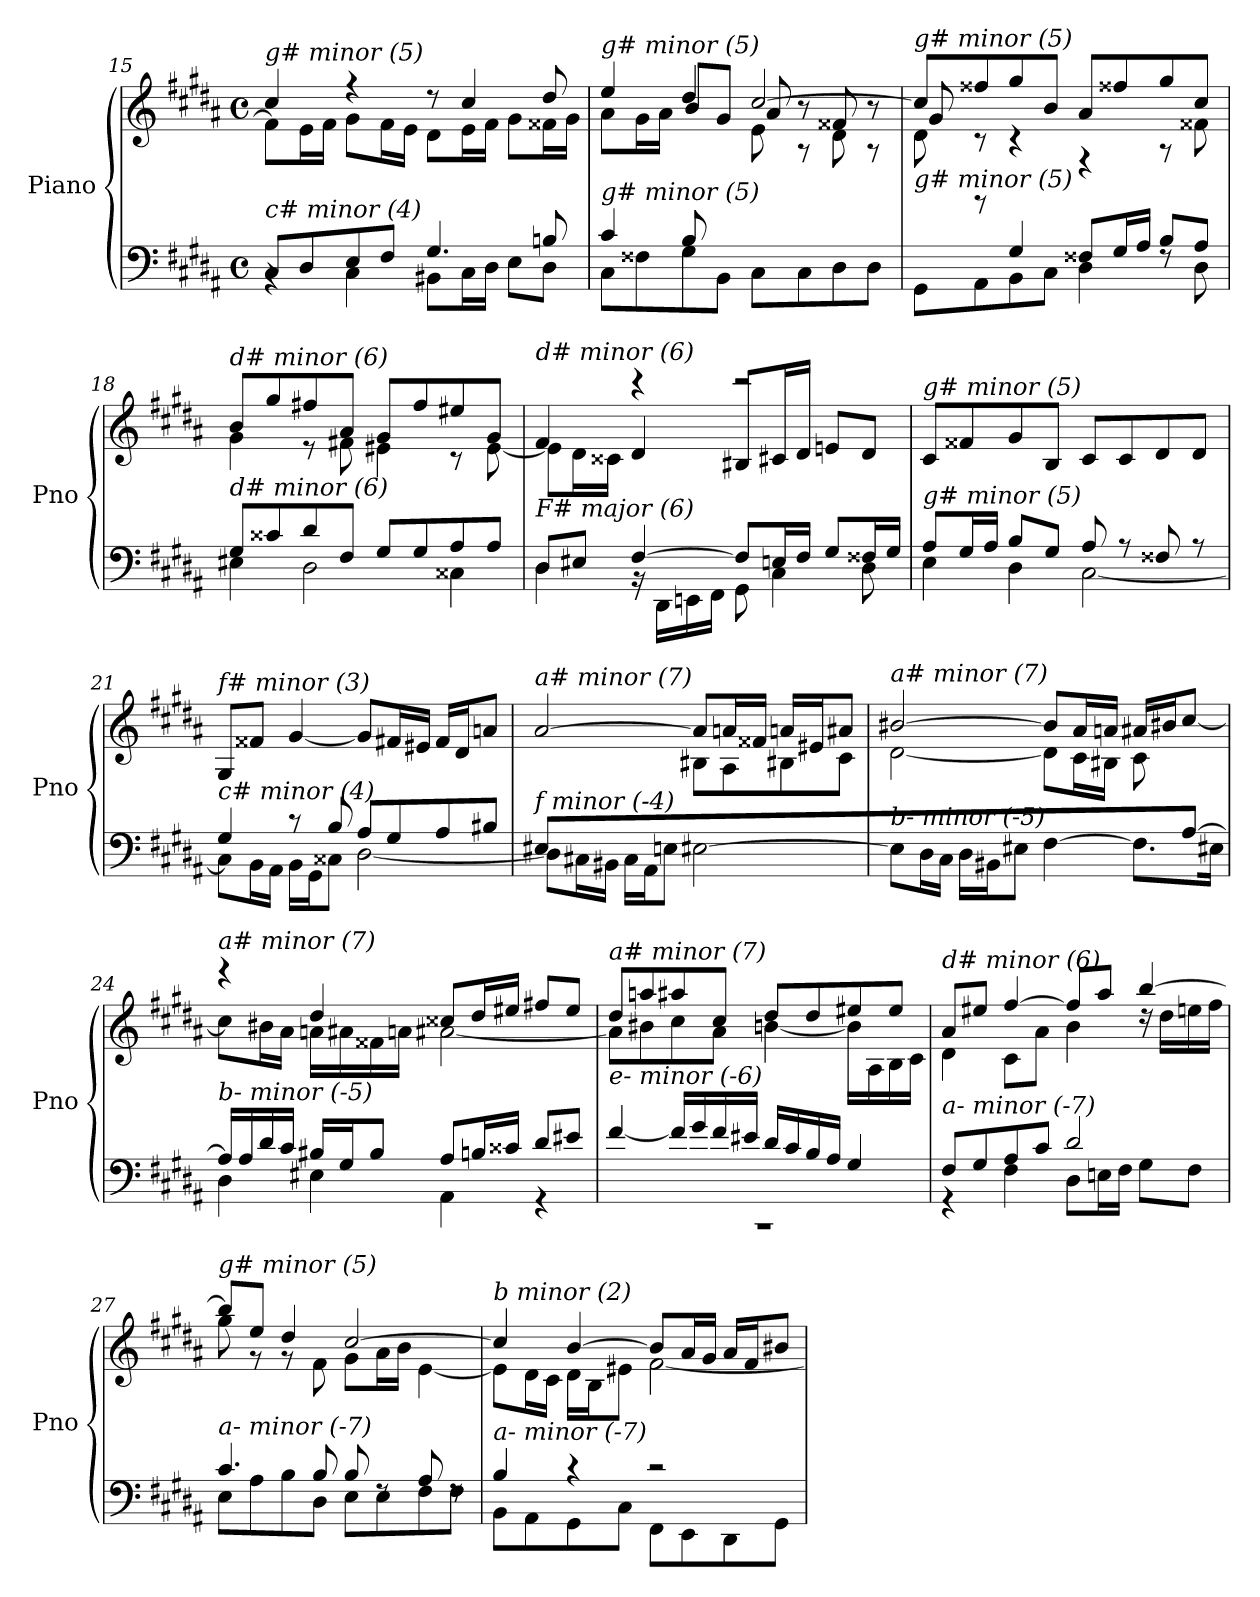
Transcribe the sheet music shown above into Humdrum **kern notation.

**kern	**kern
*part1	*part1
*staff2	*staff1
*I"Piano	*
*I'Pno	*
*clefF4	*clefG2
*k[f#c#g#d#a#]	*k[f#c#g#d#a#]
*M4/4	*M4/4
*met(c)	*met(c)
=15	=15
*^	*^
!	!	!LO:TX:i:t=g# minor (5)	!
!LO:TX:i:t=c# minor (4)	!	!	!
8C#/L	4rBB	4cc#/	8f#\L]
8D#/	.	.	16e\L
.	.	.	16f#\JJ
8E/	4C#\	4r	8g#\L
8F#/J	.	.	16f#\L
.	.	.	16e\JJ
4.G#/	8BB#X\L	8r	8d#\L
.	16C#\L	4cc#/	16e\L
.	16D#\JJ	.	16f#\JJ
.	8E\L	.	8g#\L
8Bn/	8D#\J	8dd#/	16f##X\L
.	.	.	16g#\JJ
!!LO:PB:g=z
=16	=16	=16	=16
*	*	*	*^
!	!	!LO:TX:i:t=g# minor (5)	!	!
!LO:TX:i:t=g# minor (5)	!	!	!	!
4c#/	8C#\L	4ee/	8a#\L	4.ryy
.	8F##X\	.	16g#\L	.
.	.	.	16a#\JJ	.
8B/L	8G#\	4dd#/	8b/L	.
2ryy	8BB\J	.	8g#/J	8d#\J
.	8C#\L	[2cc#/	8a#/	8e\
.	8C#\	.	8r	8rA
.	8D#\	.	8f##X/	8d#\
8ryy	8D#\J	.	8r	8rA
!!LO:LB:g=z	!!	!!
=17	=17	=17	=17	=17
!	!	!LO:TX:i:t=g# minor (5)	!	!
!LO:TX:i:t=g# minor (5)	!	!	!	!
8ryy	8GG#\L	8cc#/L]	8g#/	8d#\
8rb	8AA#\	8ff##X/	8rc	2..ryy
4G#/	8BB\	8gg#/	4rc	.
.	8C#\J	8b/J	.	.
8F##X/L	4D#\	8a#/L	4rF	.
16G#/L	.	8ff##X/	.	.
16A#/JJ	.	.	.	.
8B/L	8rF	8gg#/	8rA	.
8A#/J	8D#\	8cc#/J	8f##X\	.
*	*	*	*v	*v
=18	=18	=18	=18
!	!	!LO:TX:i:t=d# minor (6)	!
!LO:TX:i:t=d# minor (6)	!	!	!
8G#/L	4E#X\	8b/L	4g#\
8c##X/	.	8gg#/	.
8d#/	2D#\	8ff#X/	8r
8F#/J	.	8a#/J	8f#X\
8G#/L	.	8g#/L	4e#X\
8G#/	.	8ff#/	.
8A#/	4C##X\	8ee#X/	8r
8A#/J	.	8g#/J	[8e#\
=19	=19	=19	=19
!	!	!LO:TX:i:t=d# minor (6)	!
!LO:TX:i:t=F# major (6)	!	!	!
8D#/L	4D#\	4f#/	8e#\L]
8E#X/J	.	.	16d#\L
.	.	.	16c##X\JJ
[4F#/	16rBB	4d#/	4rccc
.	16DD#\LL	.	.
.	16EEn\	.	.
.	16FF#\JJ	.	.
8F#/L]	8GG#\	8B#X/L	2rccc
16En/L	4C#\	16c#X/L	.
16F#/JJ	.	16d#/JJ	.
8G#/L	.	8en/L	.
16F##X/L	8D#\	8d#/J	.
16G#/JJ	.	.	.
*	*	*v	*v
!!LO:LB:g=z
=20	=20	=20
!	!	!LO:TX:i:t=g# minor (5)
!LO:TX:i:t=g# minor (5)	!	!
8A#/L	4E\	8c#/L
16G#/L	.	8f##X/
16A#/JJ	.	.
8B/L	4D#\	8g#/
8G#/J	.	8B/J
8A#/	[2C#\	8c#/L
8r	.	8c#/
8F##X/	.	8d#/
8r	.	8d#/J
=21	=21	=21
!	!	!LO:TX:i:t=f# minor (3)
!LO:TX:i:t=c# minor (4)	!	!
4G#/	8C#\L]	8G#/L
.	16BB\L	8f##X/J
.	16AA#\JJ	.
8r	16BB\LL	[4g#/
.	16GG#\J	.
8B/	8C##X\J	.
8A#/L	[2D#\	8g#/L]
8G#/	.	16f#X/L
.	.	16e#X/JJ
8A#/	.	16f#/LL
.	.	16d#/J
8B#X/J	.	8ani/J
=22	=22	=22
*	*	*^
!	!	!LO:TX:i:t=a# minor (7)	!
!LO:TX:i:t=f minor (-4)	!	!	!
8E#X/L	8D#\L]	[2a#/	8ryy
2..ryy	16C#X\L	.	8d#\
.	16BB#X\JJ	.	.
.	16C#\LL	.	8e#X\
.	16AA#\J	.	.
.	8Eni\J	.	8f##X\J
.	[2E#\	8a#/L]	8B#X\L
.	.	16ani/L	8A#\
.	.	16f##X/JJ	.
.	.	16ani/LL	8B#X\
.	.	16e#X/J	.
.	.	8a#/J	8c#\J
!!LO:LB:g=z	!!
=23	=23	=23	=23
!	!	!LO:TX:i:t=a# minor (7)	!
!LO:TX:i:t=b- minor (-5)	!	!	!
2..ryy	8E#\L]	[2b#X/	[2d#\
.	16D#\L	.	.
.	16C#\JJ	.	.
.	16D#\LL	.	.
.	16BB#X\J	.	.
.	8E#X\J	.	.
.	[4F#\	8b#/L]	8d#\L]
.	.	16a#/L	16c#\L
.	.	16ani/JJ	16B#X\JJ
.	8.F#\L]	16a#/LL	8c#\L
.	.	16b#X/J	.
[8A#/J	.	[8cc#/J	8ryy
.	16E#X\Jk	.	.
=24	=24	=24	=24
!	!	!LO:TX:i:t=a# minor (7)	!
!LO:TX:i:t=b- minor (-5)	!	!	!
16A#/LL]	4D#\	8cc#\L]	4reee
16A#/	.	.	.
16d#/	.	16b#X\L	.
16c#/JJ	.	16a#\JJ	.
16B#X/LL	4E#X\	4dd#/	16ani\LL
16G#/J	.	.	16a#\
8B#/J	.	.	16f##X\
.	.	.	16ani\JJ
8A#/L	4AA#\	8cc##X/L	[2a#\
16Bn/L	.	16dd#/L	.
16c##X/JJ	.	16ee#X/JJ	.
8d#/L	4r	8ff#X/L	.
8e#X/J	.	8ee#/J	.
!!LO:LB:g=z	!!
=25	=25	=25	=25
!	!	!LO:TX:i:t=a# minor (7)	!
!LO:TX:i:t=e- minor (-6)	!	!	!
1rCC	[4f#/	8dd#/L	8a#\L]
.	.	8aani/	8b#X\
.	16f#/LL]	8aa#/	8cc#\
.	16g#/	.	.
.	16f#/	8cc#/J	8a#\J
.	16e#X/JJ	.	.
.	16d#/LL	8dd#/L	[4bn\
.	16c#/	.	.
.	16B/	8dd#/	.
.	16A#/JJ	.	.
.	4G#/	8ee#X/	16b\LL]
.	.	.	16A#\
.	.	8ee#/J	16B\
.	.	.	16c#\JJ
!!LO:PB:g=z	!!
=26	=26	=26	=26
!	!	!LO:TX:i:t=d# minor (6)	!
!LO:TX:i:t=a- minor (-7)	!	!	!
8F#/L	4r	8a#/L	4d#\
8G#/	.	8ee#X/J	.
8A#/	4F#\	[4ff#/	8c#\L
8c#/J	.	.	8a#\J
2d#/	8D#\L	8ff#/L]	4b\
.	16En\L	8aa#/J	.
.	16F#\JJ	.	.
.	8G#\L	[4bb/	16rdd
.	.	.	16dd#\LL
.	8F#\J	.	16een\
.	.	.	16ff#\JJ
=27	=27	=27	=27
!	!	!LO:TX:i:t=g# minor (5)	!
!LO:TX:i:t=a- minor (-7)	!	!	!
4.c#/	8E\L	8bb/L]	8gg#\
.	8A#\	8ee/J	8r
.	8B\	4dd#/	8r
8B/	8D#\J	.	8f#\
8B/	8E\L	[2cc#/	8g#\L
8rF	8E\	.	16a#\L
.	.	.	16b\JJ
8A#/	8F#\	.	[4e\
8rF	8F#\J	.	.
=28	=28	=28	=28
!	!	!LO:TX:i:t=b minor (2)	!
!LO:TX:i:t=a- minor (-7)	!	!	!
4B/	8BB\L	4cc#/]	8e\L]
.	8AA#\	.	16d#\L
.	.	.	16c#\JJ
4r	8GG#\	[4b/	16d#\LL
.	.	.	16B\J
.	8C#\J	.	8e#X\J
2r	8FF#\L	8b/L]	[2f#\
.	8EE\	16a#/L	.
.	.	16g#/JJ	.
.	8DD#\	16a#/LL	.
.	.	16f#/J	.
.	8GG#\J	8b#X/J	.
*v	*v	*	*
*	*v	*v
=	=
*-	*-
